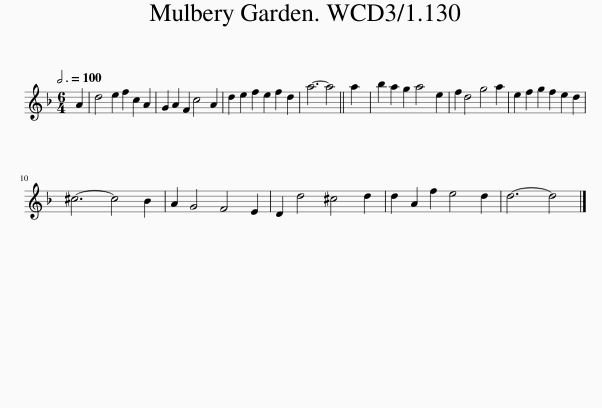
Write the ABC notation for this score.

X:1
L:1/8
Q:3/4=100
M:6/4
I:linebreak $
K:Dmin
V:1 treble
V:1
 A2 | d4 e2 f2 c2 A2 | G2 A2 F2 c4 A2 | d2 e2 f2 e2 f2 d2 | a6- a4 || %5
 a2 | b2 a2 g2 a4 e2 | f2 d4 g4 a2 | e2 f2 g2 f2 e2 d2 |$ ^c6- c4 B2 | %10
 A2 G4 F4 E2 | D2 d4 ^c4 d2 | d2 A2 f2 e4 d2 | d6- d4 |] %14
